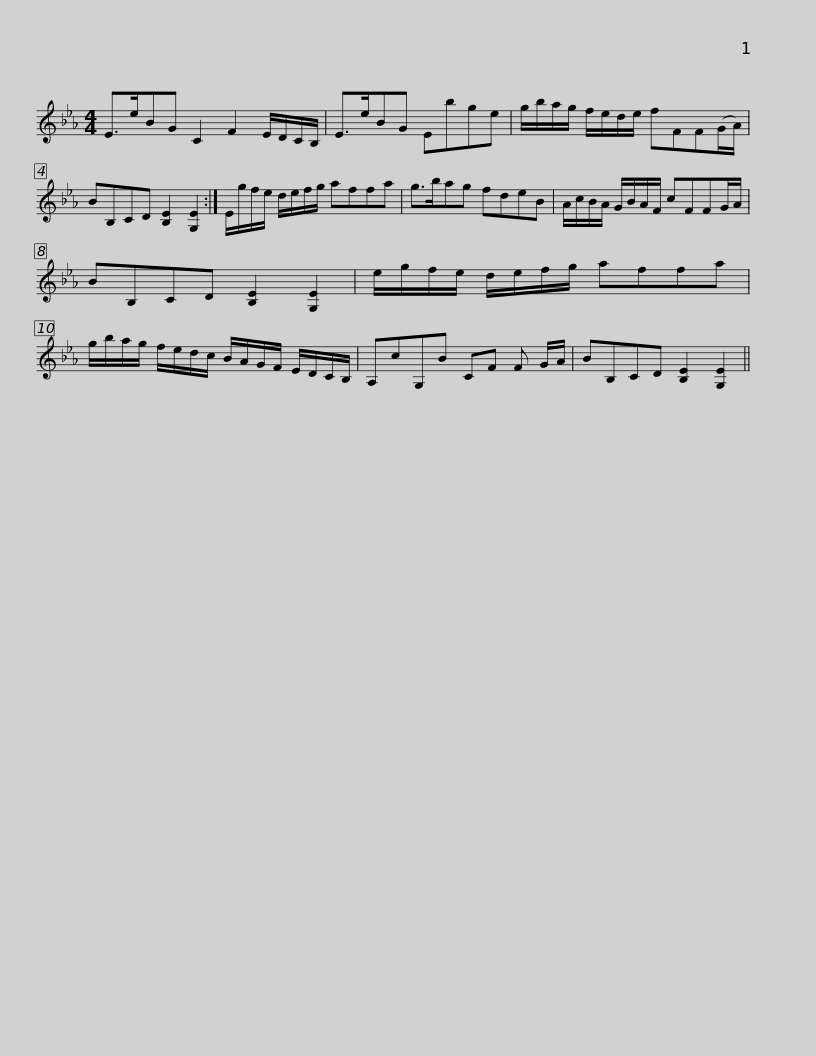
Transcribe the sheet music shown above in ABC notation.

X:1
L:1/8
M:4/4
I:linebreak $
K:Eb
V:1 treble
V:1
 E>eBG C2 F2 E/D/C/B,/ | E>eBG Ebge | g/b/a/g/ f/e/d/e/ fFF(G/A/) | BB,CD [B,E]2 [G,E]2 :|$ E/g/f/e/ d/e/f/g/ affa | %5
 g>bag fdeB | A/c/B/A/ G/B/A/F/ cFFG/A/ | BB,CD [B,E]2 [G,E]2 |$ e/g/f/e/ d/e/f/g/ affa | g/b/a/g/ f/e/d/c/ B/A/G/F/ E/D/C/B,/ | %10
 A,cG,B CF F G/A/ | BB,CD [B,E]2 [G,E]2 || %12
